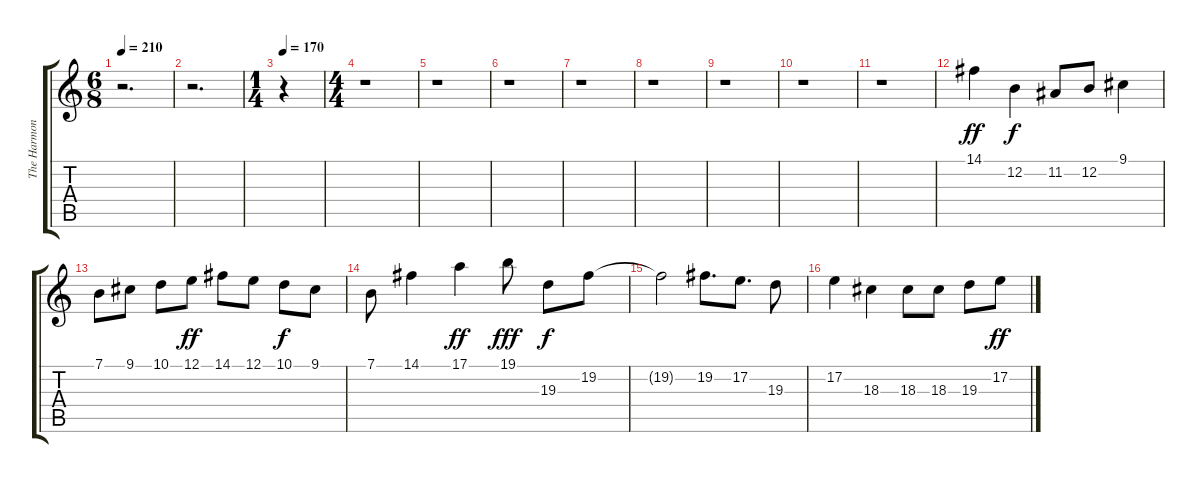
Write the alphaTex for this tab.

\track ("The Harmony Maker" "The Harmon") {instrument violin}
\staff {score tabs}
\tuning (E4 B3 G3 D3 A2 E2) {hide}
\ts (6 8)
\tempo 210
\clef g2
\ks c
r.2{d dy ff} |
r.2{d} |
\ts (1 4)
\tempo 170
r.4 |
\ts (4 4)
r.1 |
r.1 |
r.1 |
r.1 |
r.1 |
r.1 |
r.1 |
r.1 |
14.1.4 12.2.4{dy f} 11.2.8 12.2.8 9.1.4 |
7.1.8 9.1.8 10.1.8 12.1.8{dy ff} 14.1.8 12.1.8 10.1.8{dy f} 9.1.8 |
7.1.8 14.1.4 17.1.4{dy ff} 19.1.8{dy fff} 19.3.8{dy f} 19.2.8 |
19.2{t}.2 19.2.8{d} 17.2.8{d} 19.3.8 |
17.2.4 18.3.4 18.3.8 18.3.8 19.3.8 17.2.8{dy ff}
